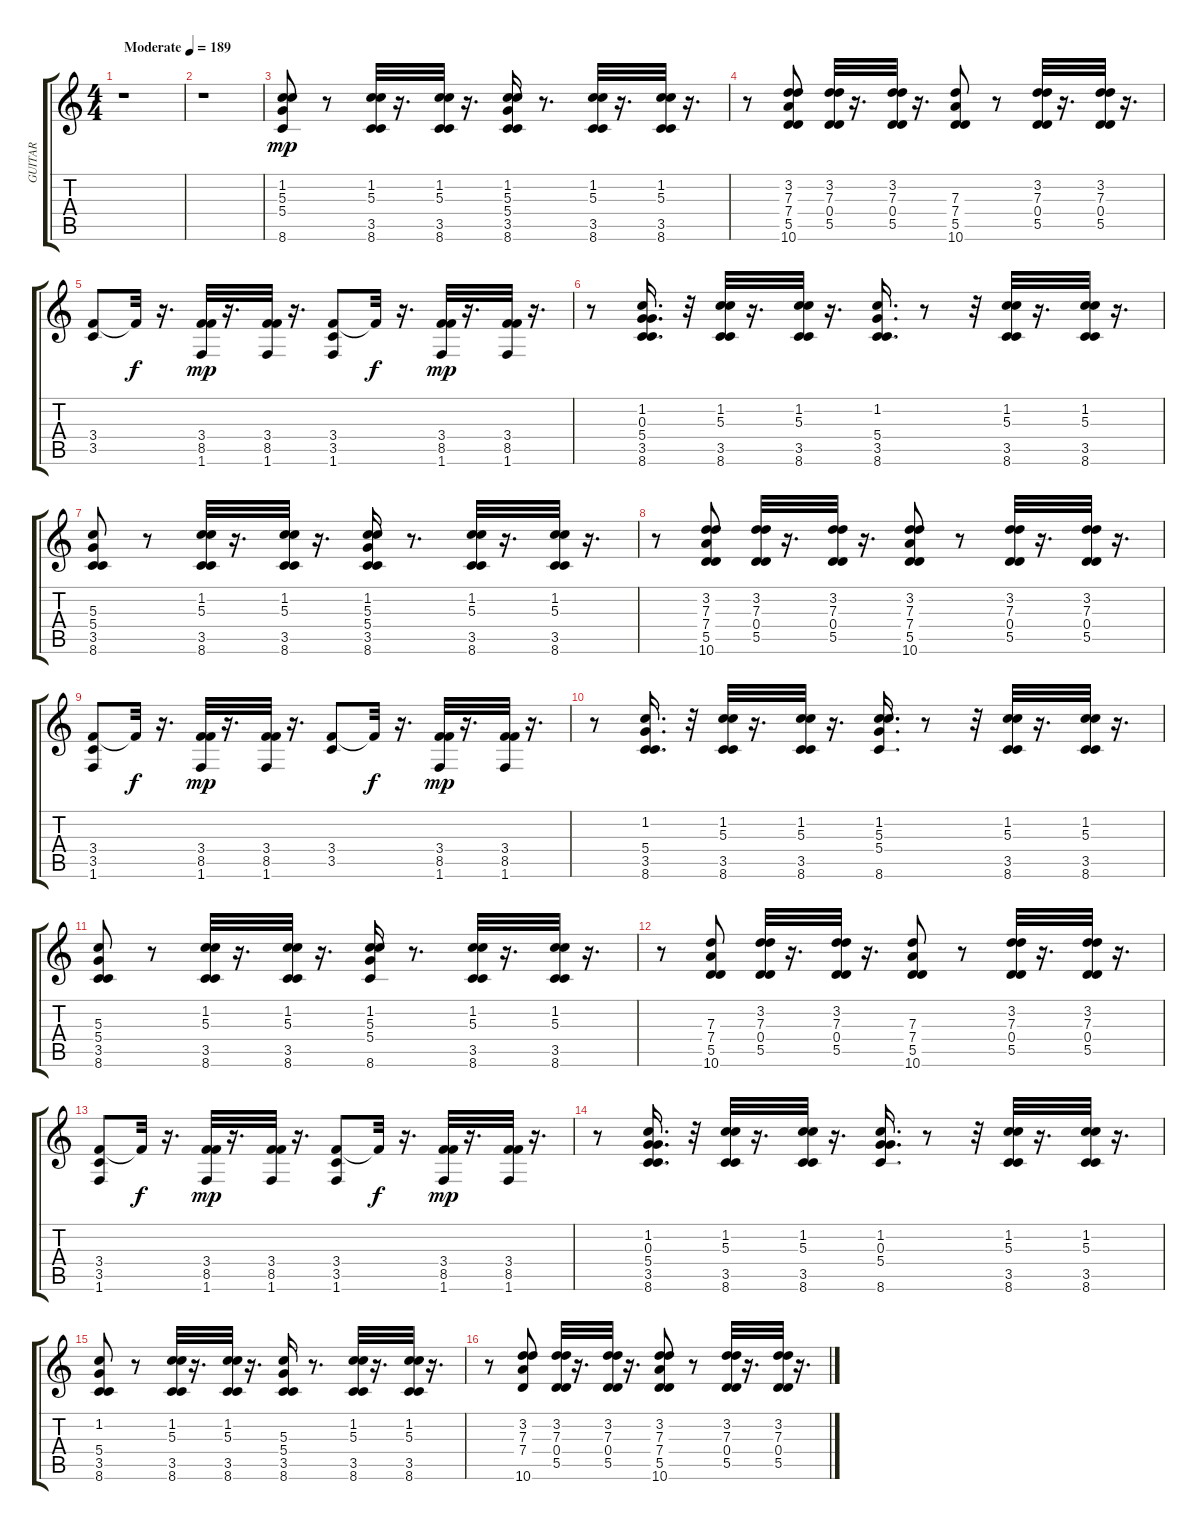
\track ("GUITAR" "GUITAR") {instrument distortionguitar}
\staff {score tabs}
\tuning (E4 B3 G3 D3 A2 E2) {hide}
\ts (4 4)
\tempo (189 "Moderate")
\clef g2
\ks c
r.1{dy mp instrument distortionguitar} |
r.1 |
(1.2 5.3 5.4 8.6).8 r.8 (1.2 5.3 3.5 8.6).32 r.16{d} (1.2 5.3 3.5 8.6).32 r.16{d} (1.2 5.3 5.4 3.5 8.6).16 r.8{d} (1.2 5.3 3.5 8.6).32 r.16{d} (1.2 5.3 3.5 8.6).32 r.16{d} |
r.8 (3.2 7.3 7.4 5.5 10.6).8 (3.2 7.3 0.4 5.5).32 r.16{d} (3.2 7.3 0.4 5.5).32 r.16{d} (7.3 7.4 5.5 10.6).8 r.8 (3.2 7.3 0.4 5.5).32 r.16{d} (3.2 7.3 0.4 5.5).32 r.16{d} |
(3.4 3.5).8 3.4{t}.32{dy f} r.16{d} (3.4 8.5 1.6).32{dy mp} r.16{d} (3.4 8.5 1.6).32 r.16{d} (3.4 3.5 1.6).8 3.4{t}.32{dy f} r.16{d} (3.4 8.5 1.6).32{dy mp} r.16{d} (3.4 8.5 1.6).32 r.16{d} |
r.8 (1.2 0.3 5.4 3.5 8.6).16{d} r.32 (1.2 5.3 3.5 8.6).32 r.16{d} (1.2 5.3 3.5 8.6).32 r.16{d} (1.2 5.4 3.5 8.6).16{d} r.8 r.32 (1.2 5.3 3.5 8.6).32 r.16{d} (1.2 5.3 3.5 8.6).32 r.16{d} |
(5.3 5.4 3.5 8.6).8 r.8 (1.2 5.3 3.5 8.6).32 r.16{d} (1.2 5.3 3.5 8.6).32 r.16{d} (1.2 5.3 5.4 3.5 8.6).16 r.8{d} (1.2 5.3 3.5 8.6).32 r.16{d} (1.2 5.3 3.5 8.6).32 r.16{d} |
r.8 (3.2 7.3 7.4 5.5 10.6).8 (3.2 7.3 0.4 5.5).32 r.16{d} (3.2 7.3 0.4 5.5).32 r.16{d} (3.2 7.3 7.4 5.5 10.6).8 r.8 (3.2 7.3 0.4 5.5).32 r.16{d} (3.2 7.3 0.4 5.5).32 r.16{d} |
(3.4 3.5 1.6).8 3.4{t}.32{dy f} r.16{d} (3.4 8.5 1.6).32{dy mp} r.16{d} (3.4 8.5 1.6).32 r.16{d} (3.4 3.5).8 3.4{t}.32{dy f} r.16{d} (3.4 8.5 1.6).32{dy mp} r.16{d} (3.4 8.5 1.6).32 r.16{d} |
r.8 (1.2 5.4 3.5 8.6).16{d} r.32 (1.2 5.3 3.5 8.6).32 r.16{d} (1.2 5.3 3.5 8.6).32 r.16{d} (1.2 5.3 5.4 8.6).16{d} r.8 r.32 (1.2 5.3 3.5 8.6).32 r.16{d} (1.2 5.3 3.5 8.6).32 r.16{d} |
(5.3 5.4 3.5 8.6).8 r.8 (1.2 5.3 3.5 8.6).32 r.16{d} (1.2 5.3 3.5 8.6).32 r.16{d} (1.2 5.3 5.4 8.6).16 r.8{d} (1.2 5.3 3.5 8.6).32 r.16{d} (1.2 5.3 3.5 8.6).32 r.16{d} |
r.8 (7.3 7.4 5.5 10.6).8 (3.2 7.3 0.4 5.5).32 r.16{d} (3.2 7.3 0.4 5.5).32 r.16{d} (7.3 7.4 5.5 10.6).8 r.8 (3.2 7.3 0.4 5.5).32 r.16{d} (3.2 7.3 0.4 5.5).32 r.16{d} |
(3.4 3.5 1.6).8 3.4{t}.32{dy f} r.16{d} (3.4 8.5 1.6).32{dy mp} r.16{d} (3.4 8.5 1.6).32 r.16{d} (3.4 3.5 1.6).8 3.4{t}.32{dy f} r.16{d} (3.4 8.5 1.6).32{dy mp} r.16{d} (3.4 8.5 1.6).32 r.16{d} |
r.8 (1.2 0.3 5.4 3.5 8.6).16{d} r.32 (1.2 5.3 3.5 8.6).32 r.16{d} (1.2 5.3 3.5 8.6).32 r.16{d} (1.2 0.3 5.4 8.6).16{d} r.8 r.32 (1.2 5.3 3.5 8.6).32 r.16{d} (1.2 5.3 3.5 8.6).32 r.16{d} |
(1.2 5.4 3.5 8.6).8 r.8 (1.2 5.3 3.5 8.6).32 r.16{d} (1.2 5.3 3.5 8.6).32 r.16{d} (5.3 5.4 3.5 8.6).16 r.8{d} (1.2 5.3 3.5 8.6).32 r.16{d} (1.2 5.3 3.5 8.6).32 r.16{d} |
r.8 (3.2 7.3 7.4 10.6).8 (3.2 7.3 0.4 5.5).32 r.16{d} (3.2 7.3 0.4 5.5).32 r.16{d} (3.2 7.3 7.4 5.5 10.6).8 r.8 (3.2 7.3 0.4 5.5).32 r.16{d} (3.2 7.3 0.4 5.5).32 r.16{d}
